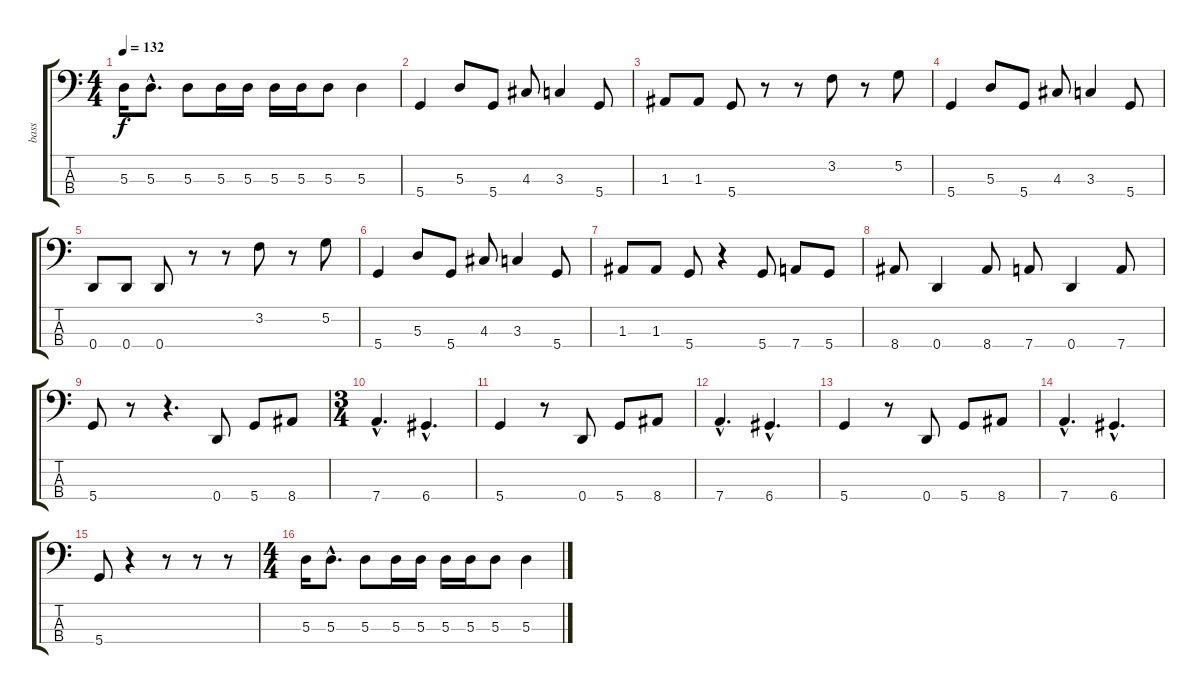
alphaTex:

\track ("bass" "bass") {instrument electricbasspick}
\staff {score tabs}
\tuning (G2 D2 A1 D1) {hide}
\ts (4 4)
\tempo 132
\clef f4
\ks c
5.3.16{dy f} 5.3{hac}.8{d} 5.3.8 5.3.16 5.3.16 5.3.16 5.3.16 5.3.8 5.3.4 |
5.4.4 5.3.8 5.4.8 4.3.8 3.3.4 5.4.8 |
1.3.8 1.3.8 5.4.8 r.8 r.8 3.2.8 r.8 5.2.8 |
5.4.4 5.3.8 5.4.8 4.3.8 3.3.4 5.4.8 |
0.4.8 0.4.8 0.4.8 r.8 r.8 3.2.8 r.8 5.2.8 |
5.4.4 5.3.8 5.4.8 4.3.8 3.3.4 5.4.8 |
1.3.8 1.3.8 5.4.8 r.4 5.4.8 7.4.8 5.4.8 |
8.4.8 0.4.4 8.4.8 7.4.8 0.4.4 7.4.8 |
5.4.8 r.8 r.4{d} 0.4.8 5.4.8 8.4.8 |
\ts (3 4)
7.4{hac}.4{d} 6.4{hac}.4{d} |
5.4.4 r.8 0.4.8 5.4.8 8.4.8 |
7.4{hac}.4{d} 6.4{hac}.4{d} |
5.4.4 r.8 0.4.8 5.4.8 8.4.8 |
7.4{hac}.4{d} 6.4{hac}.4{d} |
5.4.8 r.4 r.8 r.8 r.8 |
\ts (4 4)
5.3.16 5.3{hac}.8{d} 5.3.8 5.3.16 5.3.16 5.3.16 5.3.16 5.3.8 5.3.4
